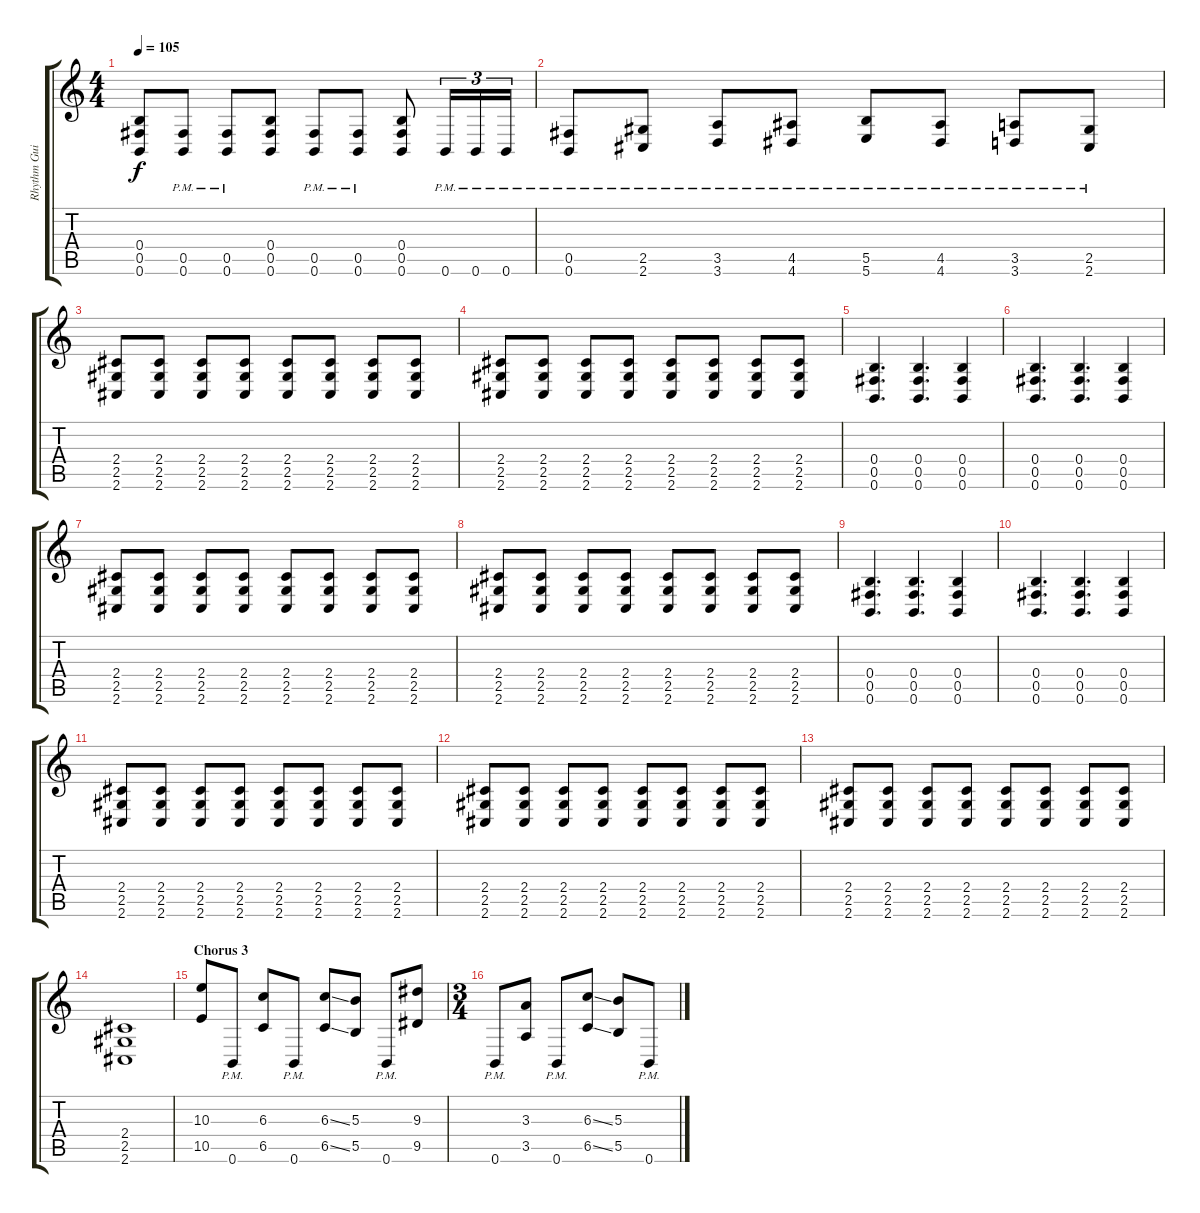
\track ("Rhythm Guitar 2" "Rhythm Gui") {instrument distortionguitar}
\staff {score tabs}
\tuning (Eb4 B3 Gb3 B2 Gb2 B1) {hide}
\ts (4 4)
\tempo 105
\clef g2
\ks c
(0.4 0.5 0.6).8{dy f} (0.5{pm} 0.6{pm}).8 (0.5{pm} 0.6{pm}).8 (0.4 0.5 0.6).8 (0.5{pm} 0.6{pm}).8 (0.5{pm} 0.6{pm}).8 (0.4 0.5 0.6).8 0.6{pm}.16{tu (3 2)} 0.6{pm}.16{tu (3 2)} 0.6{pm}.16{tu (3 2)} |
(0.5{pm} 0.6{pm}).8 (2.5{pm} 2.6{pm}).8 (3.5{pm} 3.6{pm}).8 (4.5{pm} 4.6{pm}).8 (5.5{pm} 5.6{pm}).8 (4.5{pm} 4.6{pm}).8 (3.5{pm} 3.6{pm}).8 (2.5{pm} 2.6{pm}).8 |
(2.4 2.5 2.6).8 (2.4 2.5 2.6).8 (2.4 2.5 2.6).8 (2.4 2.5 2.6).8 (2.4 2.5 2.6).8 (2.4 2.5 2.6).8 (2.4 2.5 2.6).8 (2.4 2.5 2.6).8 |
(2.4 2.5 2.6).8 (2.4 2.5 2.6).8 (2.4 2.5 2.6).8 (2.4 2.5 2.6).8 (2.4 2.5 2.6).8 (2.4 2.5 2.6).8 (2.4 2.5 2.6).8 (2.4 2.5 2.6).8 |
(0.4 0.5 0.6).4{d} (0.4 0.5 0.6).4{d} (0.4 0.5 0.6).4 |
(0.4 0.5 0.6).4{d} (0.4 0.5 0.6).4{d} (0.4 0.5 0.6).4 |
(2.4 2.5 2.6).8 (2.4 2.5 2.6).8 (2.4 2.5 2.6).8 (2.4 2.5 2.6).8 (2.4 2.5 2.6).8 (2.4 2.5 2.6).8 (2.4 2.5 2.6).8 (2.4 2.5 2.6).8 |
(2.4 2.5 2.6).8 (2.4 2.5 2.6).8 (2.4 2.5 2.6).8 (2.4 2.5 2.6).8 (2.4 2.5 2.6).8 (2.4 2.5 2.6).8 (2.4 2.5 2.6).8 (2.4 2.5 2.6).8 |
(0.4 0.5 0.6).4{d} (0.4 0.5 0.6).4{d} (0.4 0.5 0.6).4 |
(0.4 0.5 0.6).4{d} (0.4 0.5 0.6).4{d} (0.4 0.5 0.6).4 |
(2.4 2.5 2.6).8 (2.4 2.5 2.6).8 (2.4 2.5 2.6).8 (2.4 2.5 2.6).8 (2.4 2.5 2.6).8 (2.4 2.5 2.6).8 (2.4 2.5 2.6).8 (2.4 2.5 2.6).8 |
(2.4 2.5 2.6).8 (2.4 2.5 2.6).8 (2.4 2.5 2.6).8 (2.4 2.5 2.6).8 (2.4 2.5 2.6).8 (2.4 2.5 2.6).8 (2.4 2.5 2.6).8 (2.4 2.5 2.6).8 |
(2.4 2.5 2.6).8 (2.4 2.5 2.6).8 (2.4 2.5 2.6).8 (2.4 2.5 2.6).8 (2.4 2.5 2.6).8 (2.4 2.5 2.6).8 (2.4 2.5 2.6).8 (2.4 2.5 2.6).8 |
(2.4 2.5 2.6).1 |
\section ("" "Chorus 3")
(10.3 10.5).8 0.6{pm}.8 (6.3 6.5).8 0.6{pm}.8 (6.3{ss} 6.5{ss}).8 (5.3 5.5).8 0.6{pm}.8 (9.3 9.5).8 |
\ts (3 4)
0.6{pm}.8 (3.3 3.5).8 0.6{pm}.8 (6.3{ss} 6.5{ss}).8 (5.3 5.5).8 0.6{pm}.8
